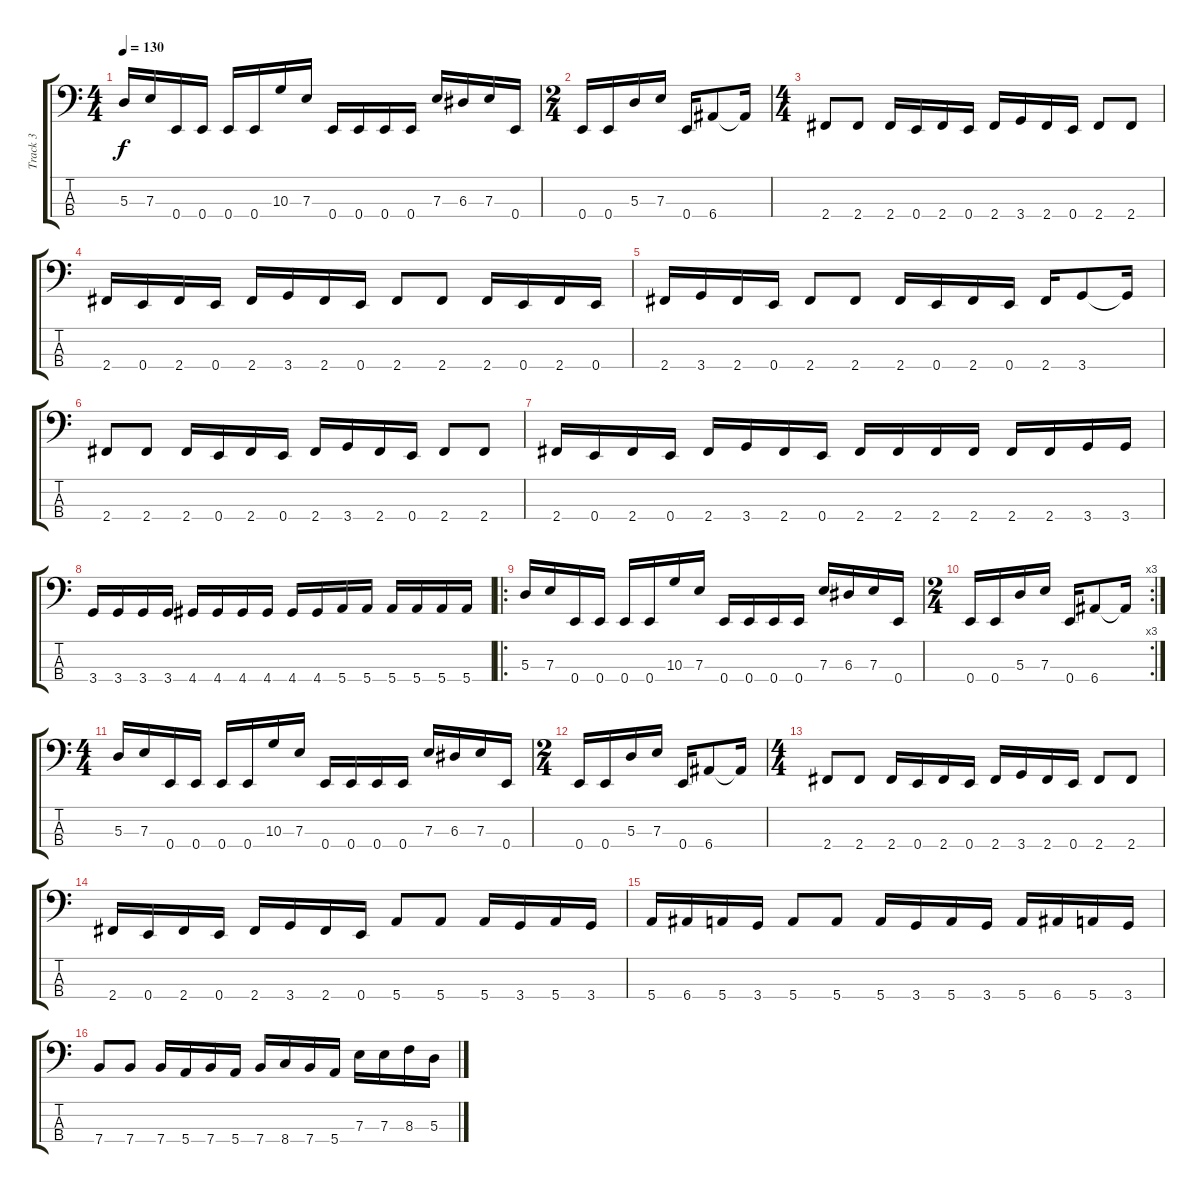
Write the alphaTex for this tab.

\track ("Track 3" "Track 3") {instrument electricbassfinger}
\staff {score tabs}
\tuning (G2 D2 A1 E1) {hide}
\ts (4 4)
\tempo 130
\clef f4
\ks c
5.3.16{dy f} 7.3.16 0.4.16 0.4.16 0.4.16 0.4.16 10.3.16 7.3.16 0.4.16 0.4.16 0.4.16 0.4.16 7.3.16 6.3.16 7.3.16 0.4.16 |
\ts (2 4)
0.4.16 0.4.16 5.3.16 7.3.16 0.4.16 6.4.8 6.4{t}.16 |
\ts (4 4)
2.4.8 2.4.8 2.4.16 0.4.16 2.4.16 0.4.16 2.4.16 3.4.16 2.4.16 0.4.16 2.4.8 2.4.8 |
2.4.16 0.4.16 2.4.16 0.4.16 2.4.16 3.4.16 2.4.16 0.4.16 2.4.8 2.4.8 2.4.16 0.4.16 2.4.16 0.4.16 |
2.4.16 3.4.16 2.4.16 0.4.16 2.4.8 2.4.8 2.4.16 0.4.16 2.4.16 0.4.16 2.4.16 3.4.8 3.4{t}.16 |
2.4.8 2.4.8 2.4.16 0.4.16 2.4.16 0.4.16 2.4.16 3.4.16 2.4.16 0.4.16 2.4.8 2.4.8 |
2.4.16 0.4.16 2.4.16 0.4.16 2.4.16 3.4.16 2.4.16 0.4.16 2.4.16 2.4.16 2.4.16 2.4.16 2.4.16 2.4.16 3.4.16 3.4.16 |
3.4.16 3.4.16 3.4.16 3.4.16 4.4.16 4.4.16 4.4.16 4.4.16 4.4.16 4.4.16 5.4.16 5.4.16 5.4.16 5.4.16 5.4.16 5.4.16 |
\ro
5.3.16 7.3.16 0.4.16 0.4.16 0.4.16 0.4.16 10.3.16 7.3.16 0.4.16 0.4.16 0.4.16 0.4.16 7.3.16 6.3.16 7.3.16 0.4.16 |
\rc 3
\ts (2 4)
0.4.16 0.4.16 5.3.16 7.3.16 0.4.16 6.4.8 6.4{t}.16 |
\ts (4 4)
5.3.16 7.3.16 0.4.16 0.4.16 0.4.16 0.4.16 10.3.16 7.3.16 0.4.16 0.4.16 0.4.16 0.4.16 7.3.16 6.3.16 7.3.16 0.4.16 |
\ts (2 4)
0.4.16 0.4.16 5.3.16 7.3.16 0.4.16 6.4.8 6.4{t}.16 |
\ts (4 4)
2.4.8 2.4.8 2.4.16 0.4.16 2.4.16 0.4.16 2.4.16 3.4.16 2.4.16 0.4.16 2.4.8 2.4.8 |
2.4.16 0.4.16 2.4.16 0.4.16 2.4.16 3.4.16 2.4.16 0.4.16 5.4.8 5.4.8 5.4.16 3.4.16 5.4.16 3.4.16 |
5.4.16 6.4.16 5.4.16 3.4.16 5.4.8 5.4.8 5.4.16 3.4.16 5.4.16 3.4.16 5.4.16 6.4.16 5.4.16 3.4.16 |
7.4.8 7.4.8 7.4.16 5.4.16 7.4.16 5.4.16 7.4.16 8.4.16 7.4.16 5.4.16 7.3.16 7.3.16 8.3.16 5.3.16
